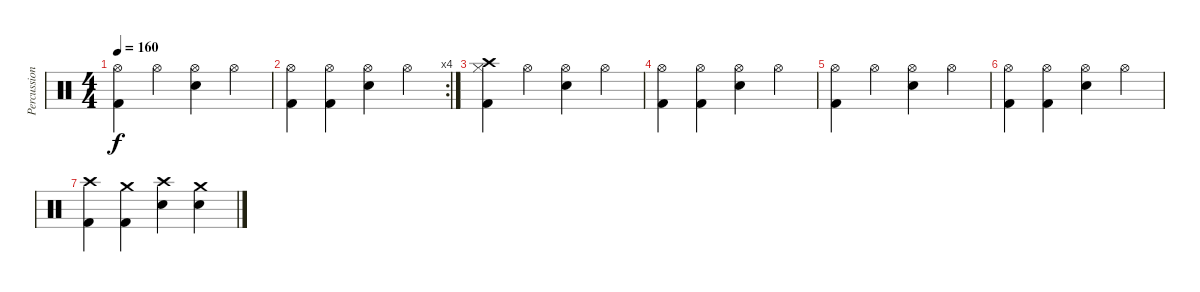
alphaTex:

\track ("Percussion" "Percussion") {instrument percussion}
\staff {score}
\articulation defaults
\ts (4 4)
\tempo 160
\clef neutral
\ks c
("Hi-Hat (open)" "Kick (hit) 2").4{dy f} "Hi-Hat (open)".4 ("Hi-Hat (open)" "Snare (hit) 2").4 "Hi-Hat (open)".4 |
\rc 4
("Hi-Hat (open)" "Kick (hit) 2").4 ("Hi-Hat (open)" "Kick (hit) 2").4 ("Hi-Hat (open)" "Snare (hit) 2").4 "Hi-Hat (open)".4 |
("Hi-Hat (closed)" "Crash high (hit)" "Kick (hit) 2").4 "Hi-Hat (open)".4 ("Hi-Hat (open)" "Snare (hit) 2").4 "Hi-Hat (open)".4 |
("Hi-Hat (open)" "Kick (hit) 2").4 ("Hi-Hat (open)" "Kick (hit) 2").4 ("Hi-Hat (open)" "Snare (hit) 2").4 "Hi-Hat (open)".4 |
("Hi-Hat (open)" "Kick (hit) 2").4 "Hi-Hat (open)".4 ("Hi-Hat (open)" "Snare (hit) 2").4 "Hi-Hat (open)".4 |
("Hi-Hat (open)" "Kick (hit) 2").4 ("Hi-Hat (open)" "Kick (hit) 2").4 ("Hi-Hat (open)" "Snare (hit) 2").4 "Hi-Hat (open)".4 |
("Crash high (hit)" "Kick (hit) 2").4 ("Crash medium (hit)" "Kick (hit) 2").4 ("Crash high (hit)" "Snare (hit) 2").4 ("Crash medium (hit)" "Snare (hit) 2").4
